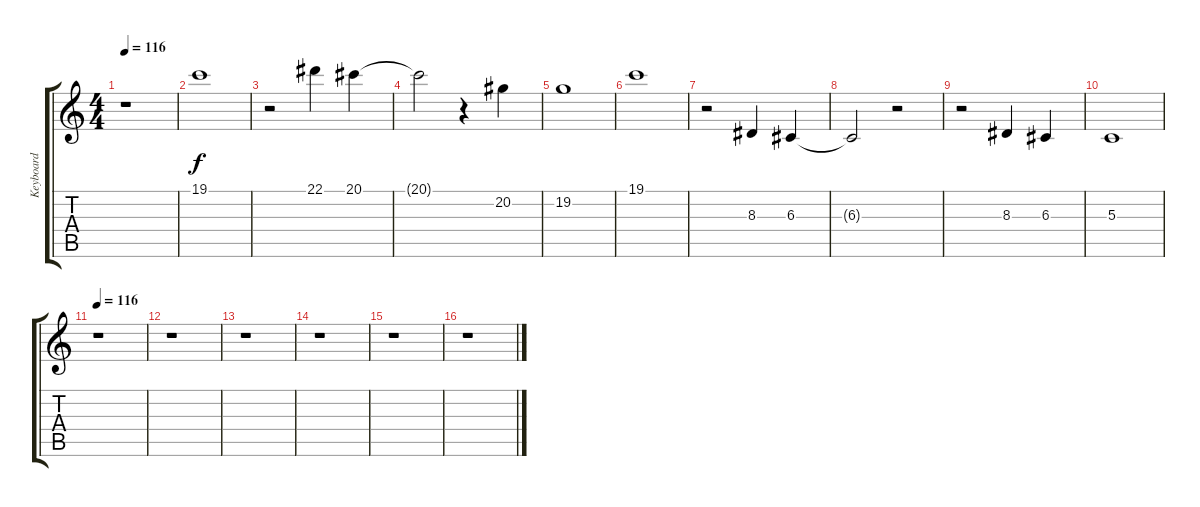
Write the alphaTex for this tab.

\track ("Keyboard" "Keyboard") {instrument stringensemble1}
\staff {score tabs}
\tuning (F4 C4 G3 C3 C3 C2) {hide}
\ts (4 4)
\tempo 116
\tempo 90
\tempo 116
\clef g2
\ks c
r.1{dy f instrument stringensemble1} |
19.1.1 |
r.2 22.1.4 20.1.4 |
20.1{t}.2 r.4 20.2.4 |
19.2.1 |
19.1.1 |
r.2 8.3.4 6.3.4 |
6.3{t}.2 r.2 |
r.2 8.3.4 6.3.4 |
5.3.1 |
\tempo 116
r.1 |
r.1 |
r.1 |
r.1 |
r.1 |
r.1
